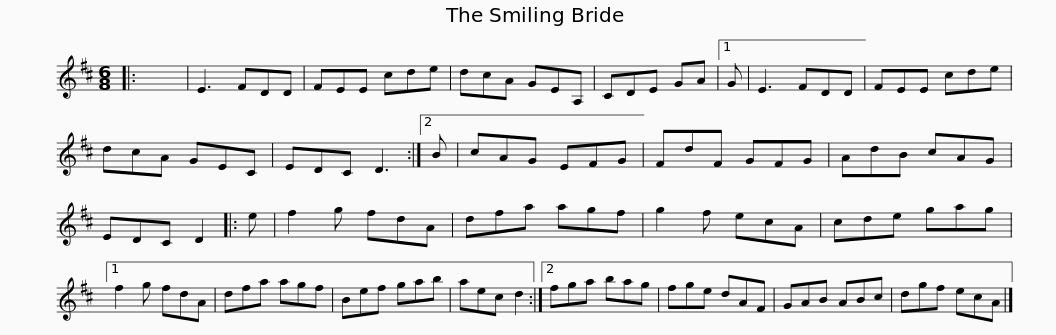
X:1
L:1/8
M:6/8
I:linebreak $
K:D
V:1 treble
V:1
|: x6 | E3 FDD | FEE cde | dcA GEA, | CDE GA |1 %5
 G | E3 FDD | FEE cde | dcA GEC |$ EDC D3 :|2 %10
 B | cAG EFG | FdF GFG | AdB cAG | EDC D2 |: %15
 e | f2 g fdA | dfa agf |$ g2 f ecA | cde gag |1 %20
 f2 g fdA | dfa agf | Bef gab | aec d2 :|2 fga bag |$ %25
 fge dAF | GAB ABc | dgf ecA |] %28
